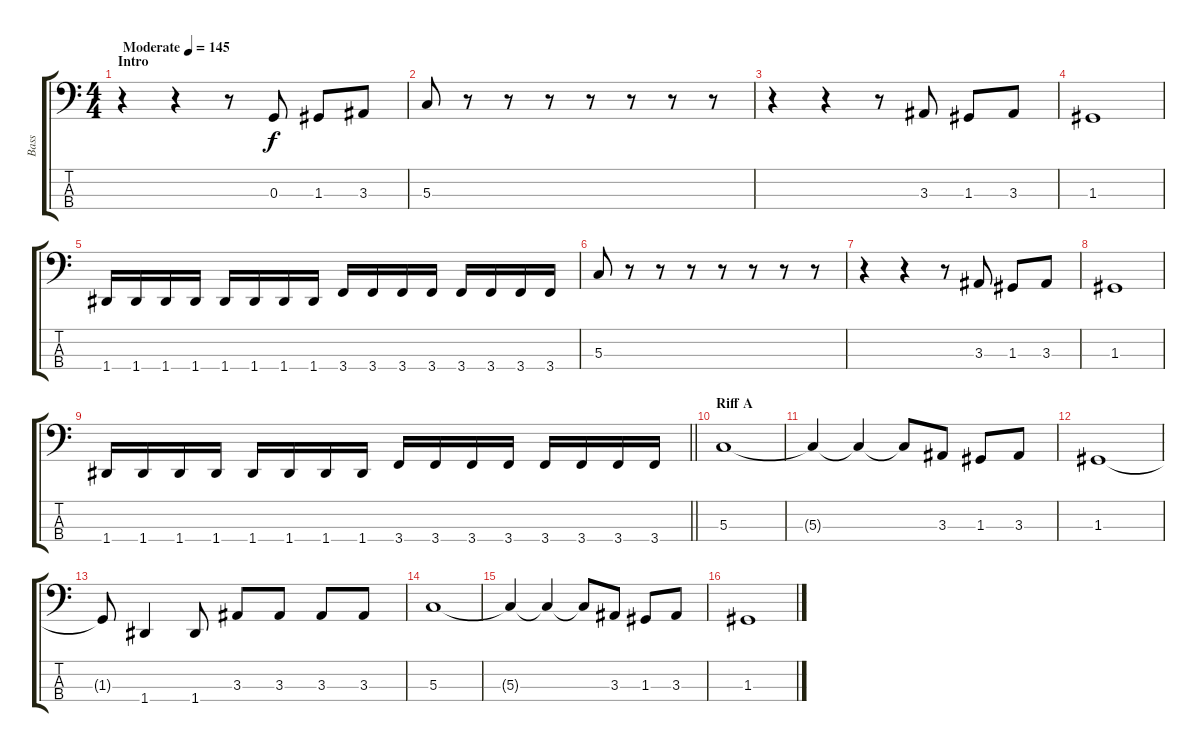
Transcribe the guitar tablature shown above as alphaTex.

\track ("Bass" "Bass") {instrument electricbasspick}
\staff {score tabs}
\tuning (F2 C2 G1 D1) {hide}
\ts (4 4)
\section ("" "Intro")
\tempo (145 "Moderate")
\clef f4
\ks c
r.4{dy f instrument electricbasspick} r.4 r.8 0.3.8 1.3.8 3.3.8 |
5.3.8 r.8 r.8 r.8 r.8 r.8 r.8 r.8 |
r.4 r.4 r.8 3.3.8 1.3.8 3.3.8 |
1.3.1 |
1.4.16 1.4.16 1.4.16 1.4.16 1.4.16 1.4.16 1.4.16 1.4.16 3.4.16 3.4.16 3.4.16 3.4.16 3.4.16 3.4.16 3.4.16 3.4.16 |
5.3.8 r.8 r.8 r.8 r.8 r.8 r.8 r.8 |
r.4 r.4 r.8 3.3.8 1.3.8 3.3.8 |
1.3.1 |
\barLineRight lightlight
1.4.16 1.4.16 1.4.16 1.4.16 1.4.16 1.4.16 1.4.16 1.4.16 3.4.16 3.4.16 3.4.16 3.4.16 3.4.16 3.4.16 3.4.16 3.4.16 |
\section ("" "Riff A")
5.3.1 |
5.3{t}.4 5.3{t}.4 5.3{t}.8 3.3.8 1.3.8 3.3.8 |
1.3.1 |
1.3{t}.8 1.4.4 1.4.8 3.3.8 3.3.8 3.3.8 3.3.8 |
5.3.1 |
5.3{t}.4 5.3{t}.4 5.3{t}.8 3.3.8 1.3.8 3.3.8 |
1.3.1
